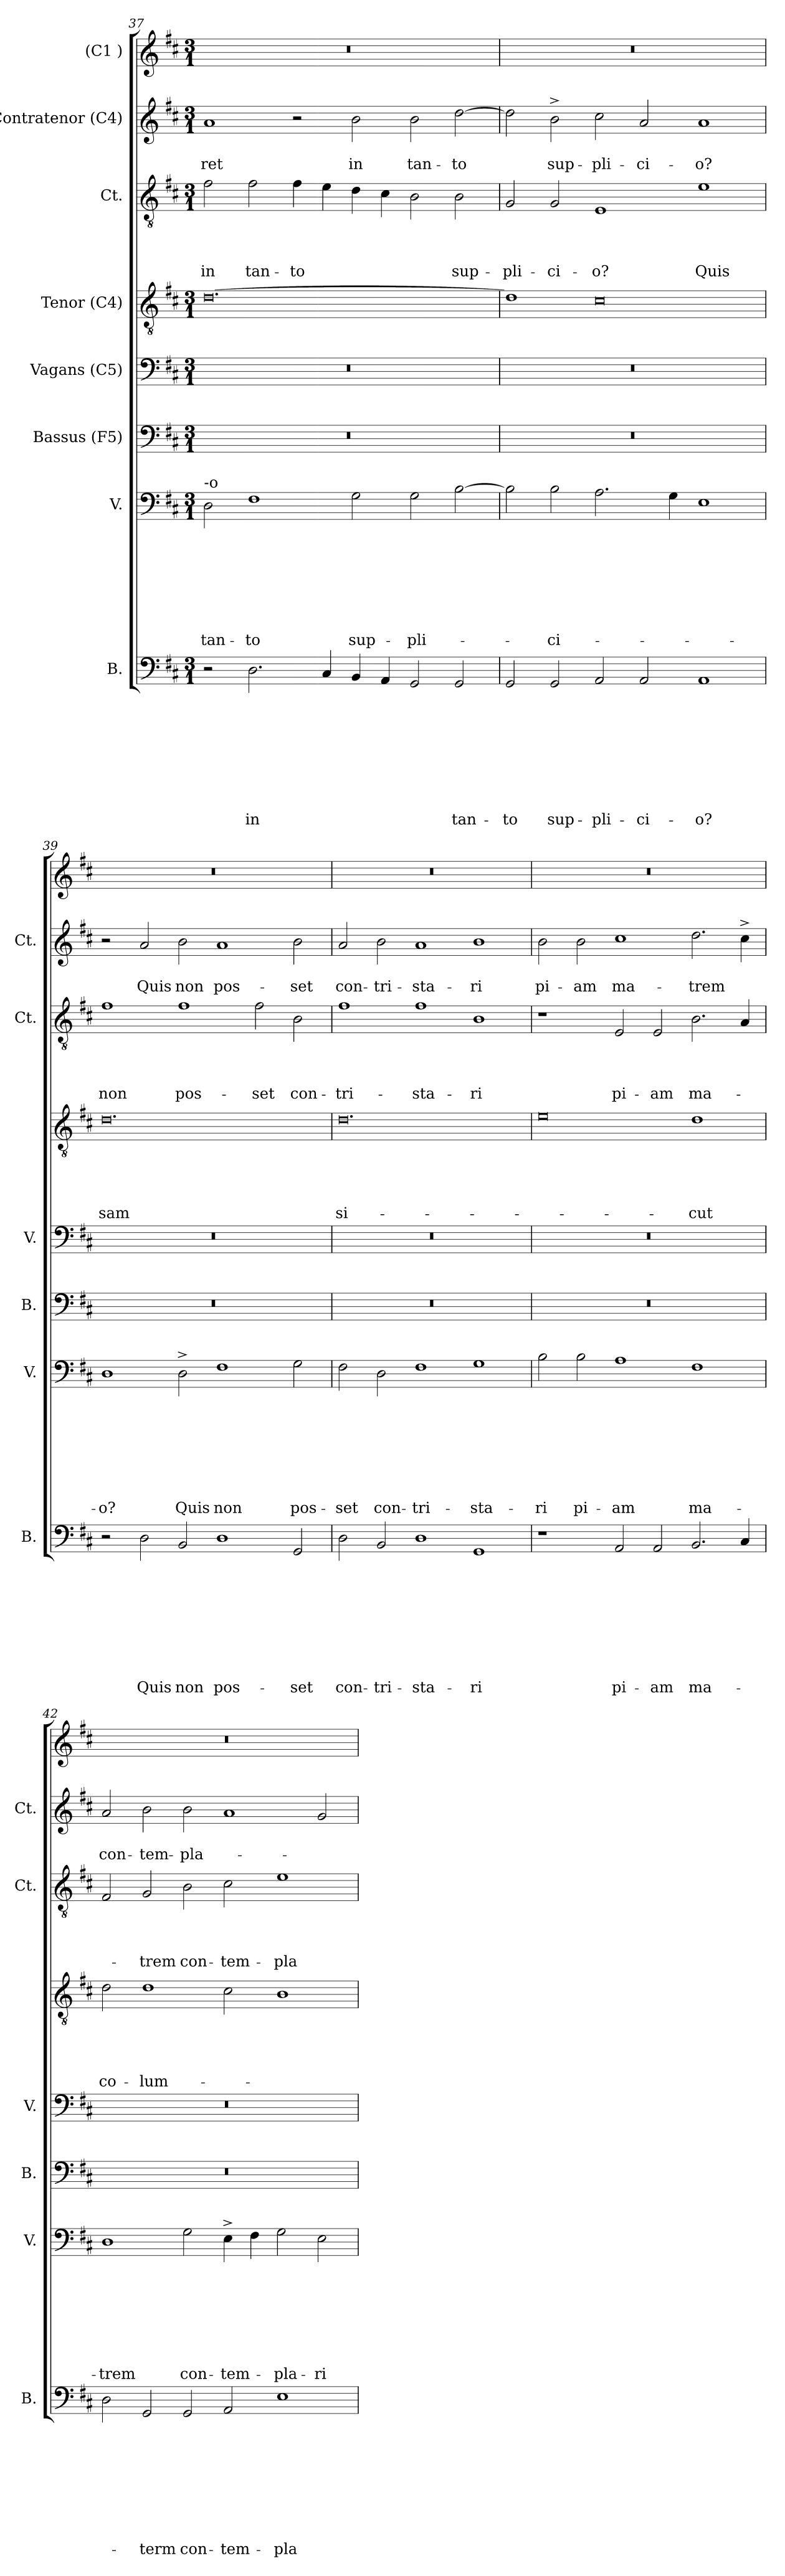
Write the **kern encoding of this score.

**kern	**text	**text	**text	**text	**text	**text	**text	**text	**text	**kern	**text	**text	**text	**text	**text	**text	**text	**text	**kern	**kern	**kern	**text	**text	**text	**text	**text	**kern	**text	**text	**text	**text	**kern	**text	**text	**kern
*part8	*part8	*part8	*part8	*part8	*part8	*part8	*part8	*part8	*part8	*part7	*part7	*part7	*part7	*part7	*part7	*part7	*part7	*part7	*part6	*part5	*part4	*part4	*part4	*part4	*part4	*part4	*part3	*part3	*part3	*part3	*part3	*part2	*part2	*part2	*part1
*staff8	*staff8	*staff8	*staff8	*staff8	*staff8	*staff8	*staff8	*staff8	*staff8	*staff7	*staff7	*staff7	*staff7	*staff7	*staff7	*staff7	*staff7	*staff7	*staff6	*staff5	*staff4	*staff4	*staff4	*staff4	*staff4	*staff4	*staff3	*staff3	*staff3	*staff3	*staff3	*staff2	*staff2	*staff2	*staff1
*I"B.	*	*	*	*	*	*	*	*	*	*I"V.	*	*	*	*	*	*	*	*	*I"Bassus (F5)	*I"Vagans (C5)	*I"Tenor (C4)	*	*	*	*	*	*I"Ct.	*	*	*	*	*I"Contratenor (C4)	*	*	*I"(C1 )
*I'B.	*	*	*	*	*	*	*	*	*	*I'V.	*	*	*	*	*	*	*	*	*I'B.	*I'V.	*	*	*	*	*	*	*I'Ct.	*	*	*	*	*I'Ct.	*	*	*
!!LO:LB:g=z
*clefF4	*	*	*	*	*	*	*	*	*	*clefF4	*	*	*	*	*	*	*	*	*clefF4	*clefF4	*clefGv2	*	*	*	*	*	*clefGv2	*	*	*	*	*clefG2	*	*	*clefG2
*k[f#c#]	*	*	*	*	*	*	*	*	*	*k[f#c#]	*	*	*	*	*	*	*	*	*k[f#c#]	*k[f#c#]	*k[f#c#]	*	*	*	*	*	*k[f#c#]	*	*	*	*	*k[f#c#]	*	*	*k[f#c#]
*D:	*	*	*	*	*	*	*	*	*	*D:	*	*	*	*	*	*	*	*	*D:	*D:	*D:	*	*	*	*	*	*D:	*	*	*	*	*D:	*	*	*D:
*M3/1	*	*	*	*	*	*	*	*	*	*M3/1	*	*	*	*	*	*	*	*	*M3/1	*M3/1	*M3/1	*	*	*	*	*	*M3/1	*	*	*	*	*M3/1	*	*	*M3/1
=37	=37	=37	=37	=37	=37	=37	=37	=37	=37	=37	=37	=37	=37	=37	=37	=37	=37	=37	=37	=37	=37	=37	=37	=37	=37	=37	=37	=37	=37	=37	=37	=37	=37	=37	=37
!	!	!	!	!	!	!	!	!	!	!LO:TX:a:t=-o	!	!	!	!	!	!	!	!	!	!	!	!	!	!	!	!	!	!	!	!	!	!	!	!	!
!	!	!	!	!	!	!	!	!	!	!	!	!	!	!	!	!	!	!LO:LY:b	!	!	!	!	!	!	!	!	!	!	!	!	!LO:LY:b	!	!	!LO:LY:b	!
2r	.	.	.	.	.	.	.	.	.	2D\	.	.	.	.	.	.	.	tan-	0.r	0.r	[>0.d	.	.	.	.	.	2f#\	.	.	.	in	1a	.	-ret	0.r
!	!	!	!	!	!	!	!	!	!LO:LY:b	!	!	!	!	!	!	!	!	!LO:LY:b	!	!	!	!	!	!	!	!	!	!	!	!	!LO:LY:b	!	!	!	!
2.D\	.	.	.	.	.	.	.	.	in	1F#	.	.	.	.	.	.	.	-to	.	.	.	.	.	.	.	.	2f#\	.	.	.	tan-	.	.	.	.
!	!	!	!	!	!	!	!	!	!	!	!	!	!	!	!	!	!	!	!	!	!	!	!	!	!	!	!	!	!	!	!LO:LY:b	!	!	!	!
.	.	.	.	.	.	.	.	.	.	.	.	.	.	.	.	.	.	.	.	.	.	.	.	.	.	.	4f#\	.	.	.	-to	2r	.	.	.
4C#/	.	.	.	.	.	.	.	.	.	.	.	.	.	.	.	.	.	.	.	.	.	.	.	.	.	.	4e\	.	.	.	.	.	.	.	.
!	!	!	!	!	!	!	!	!	!	!	!	!	!	!	!	!	!	!LO:LY:b	!	!	!	!	!	!	!	!	!	!	!	!	!	!	!	!LO:LY:b	!
4BB/	.	.	.	.	.	.	.	.	.	2G\	.	.	.	.	.	.	.	sup-	.	.	.	.	.	.	.	.	4d\	.	.	.	.	2b\	.	in	.
4AA/	.	.	.	.	.	.	.	.	.	.	.	.	.	.	.	.	.	.	.	.	.	.	.	.	.	.	4c#\	.	.	.	.	.	.	.	.
!	!	!	!	!	!	!	!	!	!	!	!	!	!	!	!	!	!	!LO:LY:b	!	!	!	!	!	!	!	!	!	!	!	!	!	!	!	!LO:LY:b	!
2GG/	.	.	.	.	.	.	.	.	.	2G\	.	.	.	.	.	.	.	-pli-	.	.	.	.	.	.	.	.	2B\	.	.	.	.	2b\	.	tan-	.
!	!	!	!	!	!	!	!	!	!LO:LY:b	!	!	!	!	!	!	!	!	!	!	!	!	!	!	!	!	!	!	!	!	!	!LO:LY:b	!	!	!LO:LY:b	!
2GG/	.	.	.	.	.	.	.	.	tan-	[>2B\	.	.	.	.	.	.	.	.	.	.	.	.	.	.	.	.	2B\	.	.	.	sup-	[>2dd\	.	-to	.
=38	=38	=38	=38	=38	=38	=38	=38	=38	=38	=38	=38	=38	=38	=38	=38	=38	=38	=38	=38	=38	=38	=38	=38	=38	=38	=38	=38	=38	=38	=38	=38	=38	=38	=38	=38
!	!	!	!	!	!	!	!	!	!LO:LY:b	!	!	!	!	!	!	!	!	!	!	!	!	!	!	!	!	!	!	!	!	!	!LO:LY:b	!	!	!	!
2GG/	.	.	.	.	.	.	.	.	-to	2B\]	.	.	.	.	.	.	.	.	0.r	0.r	1d]	.	.	.	.	.	2G/	.	.	.	-pli-	2dd\]	.	.	0.r
!	!	!	!	!	!	!	!	!	!LO:LY:b	!	!	!	!	!	!	!	!	!LO:LY:b	!	!	!	!	!	!	!	!	!	!	!	!	!LO:LY:b	!	!	!LO:LY:b	!
2GG/	.	.	.	.	.	.	.	.	sup-	2B\	.	.	.	.	.	.	.	-ci-	.	.	.	.	.	.	.	.	2G/	.	.	.	-ci-	2b^>\	.	sup-	.
!	!	!	!	!	!	!	!	!	!LO:LY:b	!	!	!	!	!	!	!	!	!	!	!	!	!	!	!	!	!	!	!	!	!	!LO:LY:b	!	!	!LO:LY:b	!
2AA/	.	.	.	.	.	.	.	.	-pli-	2.A\	.	.	.	.	.	.	.	.	.	.	0c#	.	.	.	.	.	1E	.	.	.	-o?	2cc#\	.	-pli-	.
!	!	!	!	!	!	!	!	!	!LO:LY:b	!	!	!	!	!	!	!	!	!	!	!	!	!	!	!	!	!	!	!	!	!	!	!	!	!LO:LY:b	!
2AA/	.	.	.	.	.	.	.	.	-ci-	.	.	.	.	.	.	.	.	.	.	.	.	.	.	.	.	.	.	.	.	.	.	2a/	.	-ci-	.
.	.	.	.	.	.	.	.	.	.	4G\	.	.	.	.	.	.	.	.	.	.	.	.	.	.	.	.	.	.	.	.	.	.	.	.	.
!	!	!	!	!	!	!	!	!	!LO:LY:b	!	!	!	!	!	!	!	!	!	!	!	!	!	!	!	!	!	!	!	!	!	!LO:LY:b	!	!	!LO:LY:b	!
1AA	.	.	.	.	.	.	.	.	-o?	1E	.	.	.	.	.	.	.	.	.	.	.	.	.	.	.	.	1e	.	.	.	Quis	1a	.	-o?	.
=39	=39	=39	=39	=39	=39	=39	=39	=39	=39	=39	=39	=39	=39	=39	=39	=39	=39	=39	=39	=39	=39	=39	=39	=39	=39	=39	=39	=39	=39	=39	=39	=39	=39	=39	=39
!	!	!	!	!	!	!	!	!	!	!	!	!	!	!	!	!	!	!LO:LY:b	!	!	!	!	!	!	!	!LO:LY:b	!	!	!	!	!LO:LY:b	!	!	!	!
2r	.	.	.	.	.	.	.	.	.	1D	.	.	.	.	.	.	.	-o?	0.r	0.r	0.d	.	.	.	.	-sam	1f#	.	.	.	non	2r	.	.	0.r
!	!	!	!	!	!	!	!	!	!LO:LY:b	!	!	!	!	!	!	!	!	!	!	!	!	!	!	!	!	!	!	!	!	!	!	!	!	!LO:LY:b	!
2D\	.	.	.	.	.	.	.	.	Quis	.	.	.	.	.	.	.	.	.	.	.	.	.	.	.	.	.	.	.	.	.	.	2a/	.	Quis	.
!	!	!	!	!	!	!	!	!	!LO:LY:b	!	!	!	!	!	!	!	!	!LO:LY:b	!	!	!	!	!	!	!	!	!	!	!	!	!LO:LY:b	!	!	!LO:LY:b	!
2BB/	.	.	.	.	.	.	.	.	non	2D^>\	.	.	.	.	.	.	.	Quis	.	.	.	.	.	.	.	.	1f#	.	.	.	pos-	2b\	.	non	.
!	!	!	!	!	!	!	!	!	!LO:LY:b	!	!	!	!	!	!	!	!	!LO:LY:b	!	!	!	!	!	!	!	!	!	!	!	!	!	!	!	!LO:LY:b	!
1D	.	.	.	.	.	.	.	.	pos-	1F#	.	.	.	.	.	.	.	non	.	.	.	.	.	.	.	.	.	.	.	.	.	1a	.	pos-	.
!	!	!	!	!	!	!	!	!	!	!	!	!	!	!	!	!	!	!	!	!	!	!	!	!	!	!	!	!	!	!	!LO:LY:b	!	!	!	!
.	.	.	.	.	.	.	.	.	.	.	.	.	.	.	.	.	.	.	.	.	.	.	.	.	.	.	2f#\	.	.	.	-set	.	.	.	.
!	!	!	!	!	!	!	!	!	!LO:LY:b	!	!	!	!	!	!	!	!	!LO:LY:b	!	!	!	!	!	!	!	!	!	!	!	!	!LO:LY:b	!	!	!LO:LY:b	!
2GG/	.	.	.	.	.	.	.	.	-set	2G\	.	.	.	.	.	.	.	pos-	.	.	.	.	.	.	.	.	2B\	.	.	.	con-	2b\	.	-set	.
!!LO:LB:g=z
=40	=40	=40	=40	=40	=40	=40	=40	=40	=40	=40	=40	=40	=40	=40	=40	=40	=40	=40	=40	=40	=40	=40	=40	=40	=40	=40	=40	=40	=40	=40	=40	=40	=40	=40	=40
!	!	!	!	!	!	!	!	!	!LO:LY:b	!	!	!	!	!	!	!	!	!LO:LY:b	!	!	!	!	!	!	!	!LO:LY:b:rj	!	!	!	!	!LO:LY:b	!	!	!LO:LY:b	!
2D\	.	.	.	.	.	.	.	.	con-	2F#\	.	.	.	.	.	.	.	-set	0.r	0.r	0.d	.	.	.	.	si-	1f#	.	.	.	-tri-	2a/	.	con-	0.r
!	!	!	!	!	!	!	!	!	!LO:LY:b	!	!	!	!	!	!	!	!	!LO:LY:b	!	!	!	!	!	!	!	!	!	!	!	!	!	!	!	!LO:LY:b	!
2BB/	.	.	.	.	.	.	.	.	-tri-	2D\	.	.	.	.	.	.	.	con-	.	.	.	.	.	.	.	.	.	.	.	.	.	2b\	.	-tri-	.
!	!	!	!	!	!	!	!	!	!LO:LY:b	!	!	!	!	!	!	!	!	!LO:LY:b	!	!	!	!	!	!	!	!	!	!	!	!	!LO:LY:b	!	!	!LO:LY:b	!
1D	.	.	.	.	.	.	.	.	-sta-	1F#	.	.	.	.	.	.	.	-tri-	.	.	.	.	.	.	.	.	1f#	.	.	.	-sta-	1a	.	-sta-	.
!	!	!	!	!	!	!	!	!	!LO:LY:b	!	!	!	!	!	!	!	!	!LO:LY:b	!	!	!	!	!	!	!	!	!	!	!	!	!LO:LY:b	!	!	!LO:LY:b	!
1GG	.	.	.	.	.	.	.	.	-ri	1G	.	.	.	.	.	.	.	-sta-	.	.	.	.	.	.	.	.	1B	.	.	.	-ri	1b	.	-ri	.
=41	=41	=41	=41	=41	=41	=41	=41	=41	=41	=41	=41	=41	=41	=41	=41	=41	=41	=41	=41	=41	=41	=41	=41	=41	=41	=41	=41	=41	=41	=41	=41	=41	=41	=41	=41
!	!	!	!	!	!	!	!	!	!	!	!	!	!	!	!	!	!	!LO:LY:b	!	!	!	!	!	!	!	!	!	!	!	!	!	!	!	!LO:LY:b	!
1r	.	.	.	.	.	.	.	.	.	2B\	.	.	.	.	.	.	.	-ri	0.r	0.r	0e	.	.	.	.	.	1r	.	.	.	.	2b\	.	pi-	0.r
!	!	!	!	!	!	!	!	!	!	!	!	!	!	!	!	!	!	!LO:LY:b	!	!	!	!	!	!	!	!	!	!	!	!	!	!	!	!LO:LY:b	!
.	.	.	.	.	.	.	.	.	.	2B\	.	.	.	.	.	.	.	pi-	.	.	.	.	.	.	.	.	.	.	.	.	.	2b\	.	-am	.
!	!	!	!	!	!	!	!	!	!LO:LY:b	!	!	!	!	!	!	!	!	!LO:LY:b	!	!	!	!	!	!	!	!	!	!	!	!	!LO:LY:b	!	!	!LO:LY:b	!
2AA/	.	.	.	.	.	.	.	.	pi-	1A	.	.	.	.	.	.	.	-am	.	.	.	.	.	.	.	.	2E/	.	.	.	pi-	1cc#	.	ma-	.
!	!	!	!	!	!	!	!	!	!LO:LY:b	!	!	!	!	!	!	!	!	!	!	!	!	!	!	!	!	!	!	!	!	!	!LO:LY:b	!	!	!	!
2AA/	.	.	.	.	.	.	.	.	-am	.	.	.	.	.	.	.	.	.	.	.	.	.	.	.	.	.	2E/	.	.	.	-am	.	.	.	.
!	!	!	!	!	!	!	!	!	!LO:LY:b	!	!	!	!	!	!	!	!	!LO:LY:b	!	!	!	!	!	!	!	!LO:LY:b	!	!	!	!	!LO:LY:b	!	!	!LO:LY:b	!
2.BB/	.	.	.	.	.	.	.	.	ma-	1F#	.	.	.	.	.	.	.	ma-	.	.	1d	.	.	.	.	-cut	2.B\	.	.	.	ma-	2.dd\	.	-trem	.
4C#/	.	.	.	.	.	.	.	.	.	.	.	.	.	.	.	.	.	.	.	.	.	.	.	.	.	.	4A/	.	.	.	.	4cc#^>\	.	.	.
=42	=42	=42	=42	=42	=42	=42	=42	=42	=42	=42	=42	=42	=42	=42	=42	=42	=42	=42	=42	=42	=42	=42	=42	=42	=42	=42	=42	=42	=42	=42	=42	=42	=42	=42	=42
!	!	!	!	!	!	!	!	!	!	!	!	!	!	!	!	!	!	!LO:LY:b	!	!	!	!	!	!	!	!LO:LY:b	!	!	!	!	!	!	!	!LO:LY:b	!
2D\	.	.	.	.	.	.	.	.	.	1D	.	.	.	.	.	.	.	-trem	0.r	0.r	2d\	.	.	.	.	co-	2F#/	.	.	.	.	2a/	.	con-	0.r
!	!	!	!	!	!	!	!	!	!LO:LY:b	!	!	!	!	!	!	!	!	!	!	!	!	!	!	!	!	!LO:LY:b	!	!	!	!	!LO:LY:b	!	!	!LO:LY:b	!
2GG/	.	.	.	.	.	.	.	.	-term	.	.	.	.	.	.	.	.	.	.	.	1d	.	.	.	.	-lum-	2G/	.	.	.	-trem	2b\	.	-tem-	.
!	!	!	!	!	!	!	!	!	!LO:LY:b	!	!	!	!	!	!	!	!	!LO:LY:b	!	!	!	!	!	!	!	!	!	!	!	!	!LO:LY:b	!	!	!LO:LY:b	!
2GG/	.	.	.	.	.	.	.	.	con-	2G\	.	.	.	.	.	.	.	con-	.	.	.	.	.	.	.	.	2B\	.	.	.	con-	2b\	.	-pla-	.
!	!	!	!	!	!	!	!	!	!LO:LY:b	!	!	!	!	!	!	!	!	!LO:LY:b	!	!	!	!	!	!	!	!	!	!	!	!	!LO:LY:b	!	!	!	!
2AA/	.	.	.	.	.	.	.	.	-tem-	4E^>\	.	.	.	.	.	.	.	-tem-	.	.	2c#\	.	.	.	.	.	2c#\	.	.	.	-tem-	1a	.	.	.
.	.	.	.	.	.	.	.	.	.	4F#\	.	.	.	.	.	.	.	.	.	.	.	.	.	.	.	.	.	.	.	.	.	.	.	.	.
!	!	!	!	!	!	!	!	!	!LO:LY:b	!	!	!	!	!	!	!	!	!LO:LY:b	!	!	!	!	!	!	!	!	!	!	!	!	!LO:LY:b	!	!	!	!
1E	.	.	.	.	.	.	.	.	-pla-	2G\	.	.	.	.	.	.	.	-pla-	.	.	1B	.	.	.	.	.	1e	.	.	.	-pla-	.	.	.	.
!	!	!	!	!	!	!	!	!	!	!	!	!	!	!	!	!	!	!LO:LY:b	!	!	!	!	!	!	!	!	!	!	!	!	!	!	!	!	!
.	.	.	.	.	.	.	.	.	.	2E\	.	.	.	.	.	.	.	-ri	.	.	.	.	.	.	.	.	.	.	.	.	.	2g/	.	.	.
=	=	=	=	=	=	=	=	=	=	=	=	=	=	=	=	=	=	=	=	=	=	=	=	=	=	=	=	=	=	=	=	=	=	=	=
*-	*-	*-	*-	*-	*-	*-	*-	*-	*-	*-	*-	*-	*-	*-	*-	*-	*-	*-	*-	*-	*-	*-	*-	*-	*-	*-	*-	*-	*-	*-	*-	*-	*-	*-	*-
